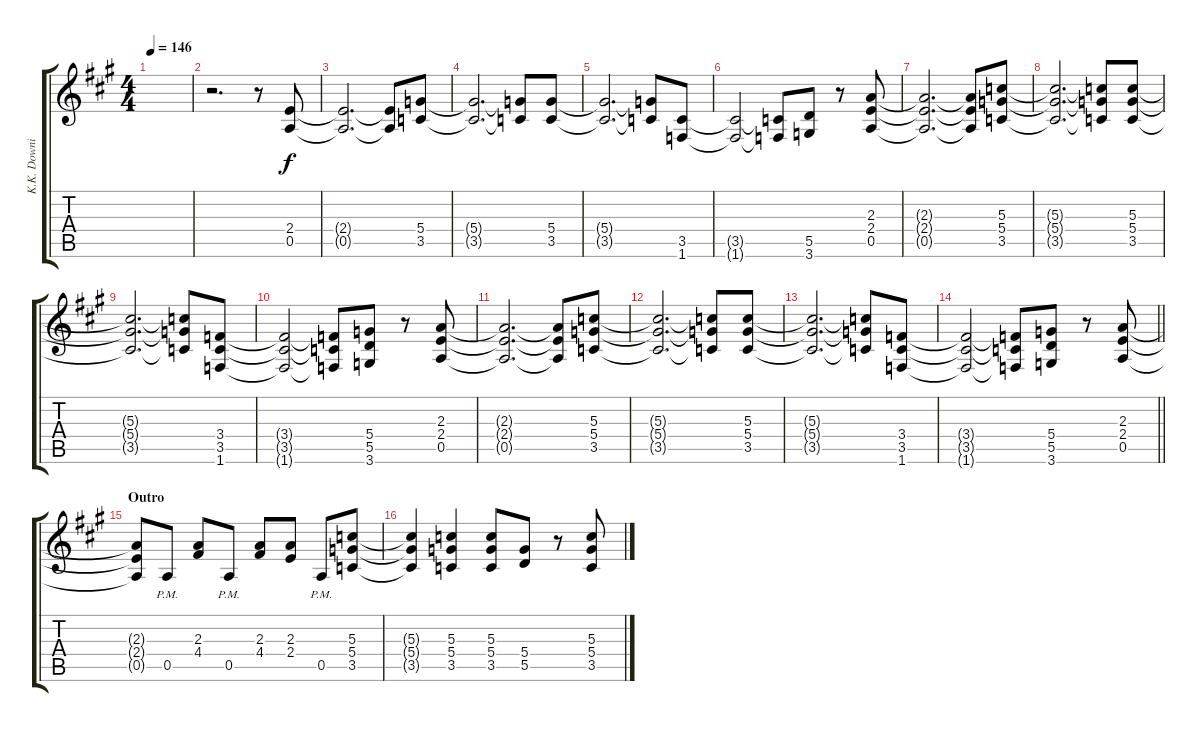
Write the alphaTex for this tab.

\track ("K.K. Downing" "K.K. Downi") {instrument distortionguitar}
\staff {score tabs}
\tuning (E4 B3 G3 D3 A2 E2) {hide}
\ts (4 4)
\tempo 146
\clef g2
\ks a
|
r.2{d} r.8 (2.4 0.5).8 |
(2.4{t} 0.5{t}).2{d} (2.4{t} 0.5{t}).8 (5.4 3.5).8 |
(5.4{t} 3.5{t}).2{d} (5.4{t} 3.5{t}).8 (5.4 3.5).8 |
(5.4{t} 3.5{t}).2{d} (5.4{t} 3.5{t}).8 (3.5 1.6).8 |
(3.5{t} 1.6{t}).2 (3.5{t} 1.6{t}).8 (5.5 3.6).8 r.8 (2.3 2.4 0.5).8 |
(2.3{t} 2.4{t} 0.5{t}).2{d} (2.3{t} 2.4{t} 0.5{t}).8 (5.3 5.4 3.5).8 |
(5.3{t} 5.4{t} 3.5{t}).2{d} (5.3{t} 5.4{t} 3.5{t}).8 (5.3 5.4 3.5).8 |
(5.3{t} 5.4{t} 3.5{t}).2{d} (5.3{t} 5.4{t} 3.5{t}).8 (3.4 3.5 1.6).8 |
(3.4{t} 3.5{t} 1.6{t}).2 (3.4{t} 3.5{t} 1.6{t}).8 (5.4 5.5 3.6).8 r.8 (2.3 2.4 0.5).8 |
(2.3{t} 2.4{t} 0.5{t}).2{d} (2.3{t} 2.4{t} 0.5{t}).8 (5.3 5.4 3.5).8 |
(5.3{t} 5.4{t} 3.5{t}).2{d} (5.3{t} 5.4{t} 3.5{t}).8 (5.3 5.4 3.5).8 |
(5.3{t} 5.4{t} 3.5{t}).2{d} (5.3{t} 5.4{t} 3.5{t}).8 (3.4 3.5 1.6).8 |
\barLineRight lightlight
(3.4{t} 3.5{t} 1.6{t}).2 (3.4{t} 3.5{t} 1.6{t}).8 (5.4 5.5 3.6).8 r.8 (2.3 2.4 0.5).8 |
\section ("" "Outro")
(2.3{t} 2.4{t} 0.5{t}).8 0.5{pm}.8 (2.3 4.4).8 0.5{pm}.8 (2.3 4.4).8 (2.3 2.4).8 0.5{pm}.8 (5.3 5.4 3.5).8 |
(5.3{t} 5.4{t} 3.5{t}).4 (5.3 5.4 3.5).4 (5.3 5.4 3.5).8 (5.4 5.5).8 r.8 (5.3 5.4 3.5).8
